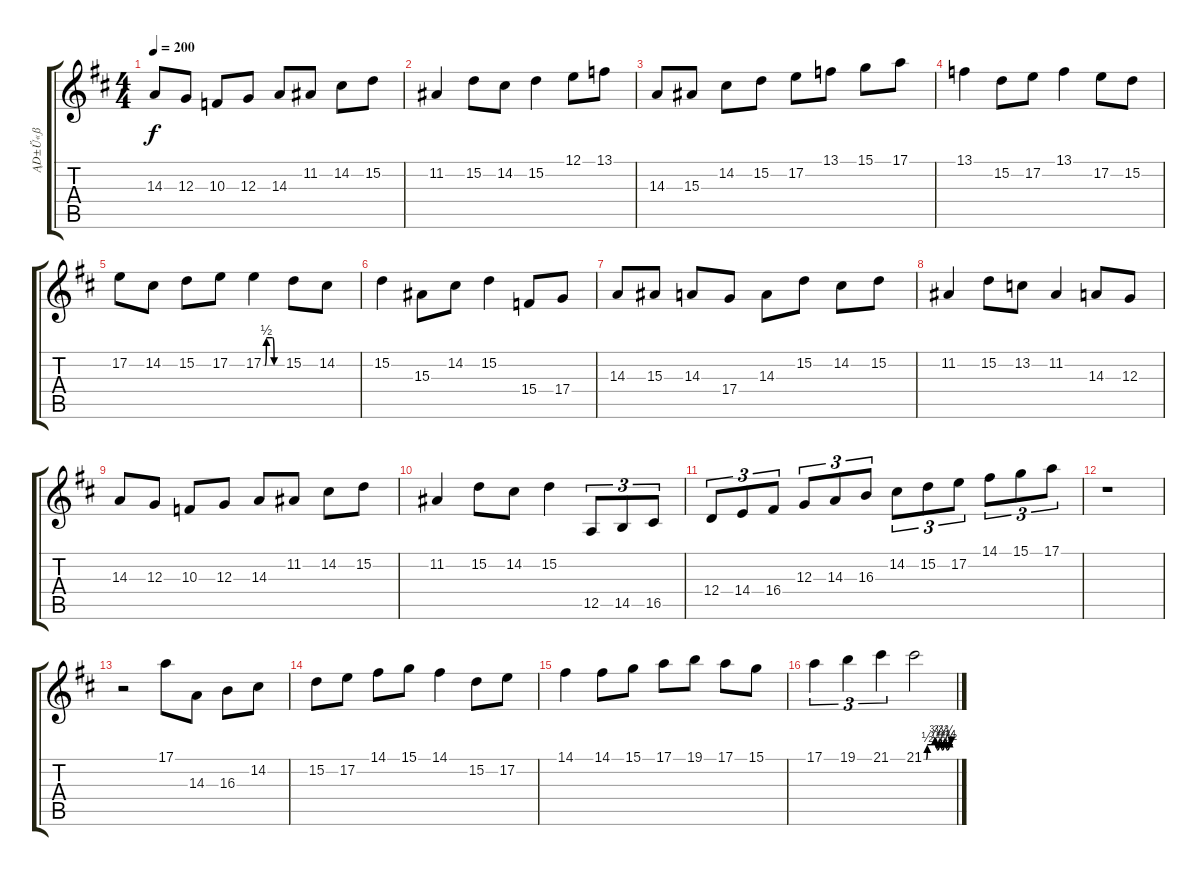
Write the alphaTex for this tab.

\track ("ĄD±Ű«ß" "ĄD±Ű«ß") {instrument acousticgrandpiano}
\staff {score tabs}
\tuning (E4 B3 G3 D3 A2 E2) {hide}
\ts (4 4)
\tempo 200
\clef g2
\ks d
14.3.8{dy f} 12.3.8 10.3.8 12.3.8 14.3.8 11.2.8 14.2.8 15.2.8 |
11.2.4 15.2.8 14.2.8 15.2.4 12.1.8 13.1.8 |
14.3.8 15.3.8 14.2.8 15.2.8 17.2.8 13.1.8 15.1.8 17.1.8 |
13.1.4 15.2.8 17.2.8 13.1.4 17.2.8 15.2.8 |
17.2.8 14.2.8 15.2.8 17.2.8 17.2{be (custom 0 0 5 0 10 2 30 2 35 0 60 0)}.4 15.2.8 14.2.8 |
15.2.4 15.3.8 14.2.8 15.2.4 15.4.8 17.4.8 |
14.3.8 15.3.8 14.3.8 17.4.8 14.3.8 15.2.8 14.2.8 15.2.8 |
11.2.4 15.2.8 13.2.8 11.2.4 14.3.8 12.3.8 |
14.3.8 12.3.8 10.3.8 12.3.8 14.3.8 11.2.8 14.2.8 15.2.8 |
11.2.4 15.2.8 14.2.8 15.2.4 12.5.8{tu (3 2)} 14.5.8{tu (3 2)} 16.5.8{tu (3 2)} |
12.4.8{tu (3 2)} 14.4.8{tu (3 2)} 16.4.8{tu (3 2)} 12.3.8{tu (3 2)} 14.3.8{tu (3 2)} 16.3.8{tu (3 2)} 14.2.8{tu (3 2)} 15.2.8{tu (3 2)} 17.2.8{tu (3 2)} 14.1.8{tu (3 2)} 15.1.8{tu (3 2)} 17.1.8{tu (3 2)} |
r.1 |
r.2 17.1.8 14.3.8 16.3.8 14.2.8 |
15.2.8 17.2.8 14.1.8 15.1.8 14.1.4 15.2.8 17.2.8 |
14.1.4 14.1.8 15.1.8 17.1.8 19.1.8 17.1.8 15.1.8 |
17.1.4{tu (3 2)} 19.1.4{tu (3 2)} 21.1.4{tu (3 2)} 21.1{be (custom 0 0 5 0 7 2 20 2 23 3 27 1 32 3 37 1 42 3 47 1 53 3 57 2 60 2)}.2
